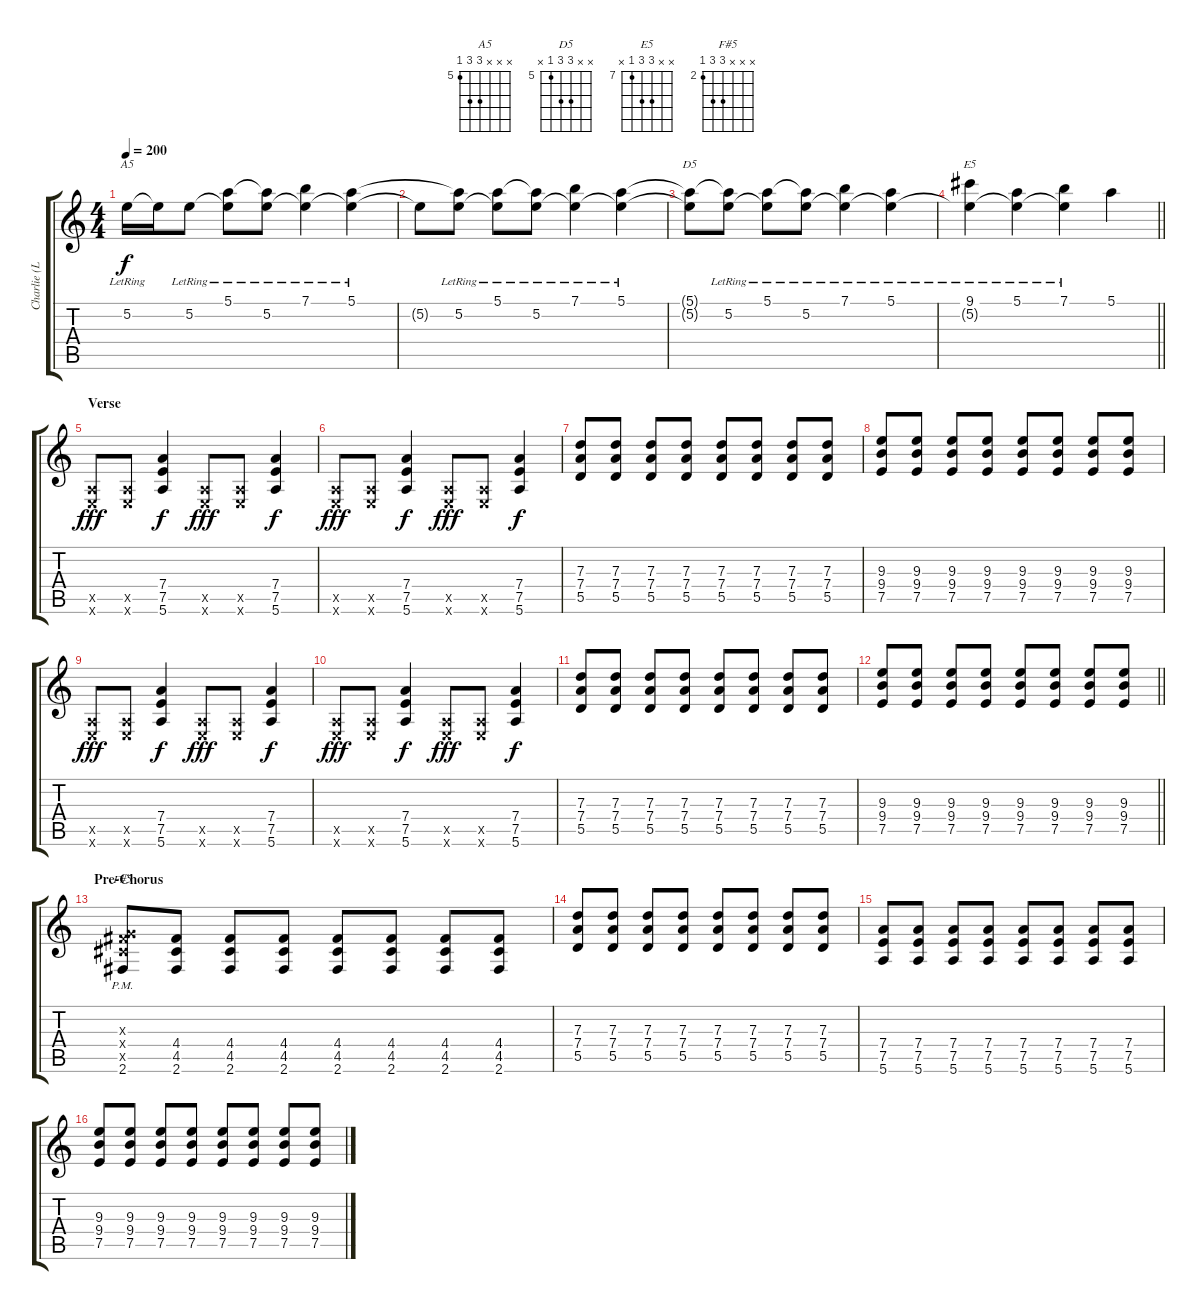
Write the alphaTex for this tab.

\track ("Charlie (Lead Guitar)" "Charlie (L") {instrument overdrivenguitar}
\staff {score tabs}
\tuning (E4 B3 G3 D3 A2 E2) {hide}
\chord ("A5" x x x 7 7 5) {firstfret 5}
\chord ("D5" x x 7 7 5 x) {firstfret 5}
\chord ("E5" x x 9 9 7 x) {firstfret 7}
\chord ("F#5" x x x 4 4 2) {firstfret 2}
\ts (4 4)
\tempo 200
\clef g2
\ks c
5.2{lr}.16{ch "A5" dy f} 5.2{t}.16 5.2{lr}.8 (5.1{lr} 5.2{t}).8 (5.1{t} 5.2{lr}).8 (7.1{lr} 5.2{t}).4 (5.1{lr} 5.2{t}).4 |
5.2{t}.8 (5.1{t} 5.2{lr}).8 (5.1{lr} 5.2{t}).8 (5.1{t} 5.2{lr}).8 (7.1{lr} 5.2{t}).4 (5.1{lr} 5.2{t}).4 |
(5.1{t} 5.2{t}).8{ch "D5"} (5.1{t} 5.2{lr}).8 (5.1{lr} 5.2{t}).8 (5.1{t} 5.2{lr}).8 (7.1{lr} 5.2{t}).4 (5.1{lr} 5.2{t}).4 |
\barLineRight lightlight
(9.1{lr} 5.2{t}).4{ch "E5"} (5.1{lr} 5.2{t}).4 (7.1{lr} 5.2{t}).4 5.1.4 |
\section ("" "Verse")
(0.5{x} 0.6{x}).8{dy fff} (0.5{x} 0.6{x}).8 (7.4 7.5 5.6).4{dy f} (0.5{x} 0.6{x}).8{dy fff} (0.5{x} 0.6{x}).8 (7.4 7.5 5.6).4{dy f} |
(0.5{x} 0.6{x}).8{dy fff} (0.5{x} 0.6{x}).8 (7.4 7.5 5.6).4{dy f} (0.5{x} 0.6{x}).8{dy fff} (0.5{x} 0.6{x}).8 (7.4 7.5 5.6).4{dy f} |
(7.3 7.4 5.5).8 (7.3 7.4 5.5).8 (7.3 7.4 5.5).8 (7.3 7.4 5.5).8 (7.3 7.4 5.5).8 (7.3 7.4 5.5).8 (7.3 7.4 5.5).8 (7.3 7.4 5.5).8 |
(9.3 9.4 7.5).8 (9.3 9.4 7.5).8 (9.3 9.4 7.5).8 (9.3 9.4 7.5).8 (9.3 9.4 7.5).8 (9.3 9.4 7.5).8 (9.3 9.4 7.5).8 (9.3 9.4 7.5).8 |
(0.5{x} 0.6{x}).8{dy fff} (0.5{x} 0.6{x}).8 (7.4 7.5 5.6).4{dy f} (0.5{x} 0.6{x}).8{dy fff} (0.5{x} 0.6{x}).8 (7.4 7.5 5.6).4{dy f} |
(0.5{x} 0.6{x}).8{dy fff} (0.5{x} 0.6{x}).8 (7.4 7.5 5.6).4{dy f} (0.5{x} 0.6{x}).8{dy fff} (0.5{x} 0.6{x}).8 (7.4 7.5 5.6).4{dy f} |
(7.3 7.4 5.5).8 (7.3 7.4 5.5).8 (7.3 7.4 5.5).8 (7.3 7.4 5.5).8 (7.3 7.4 5.5).8 (7.3 7.4 5.5).8 (7.3 7.4 5.5).8 (7.3 7.4 5.5).8 |
\barLineRight lightlight
(9.3 9.4 7.5).8 (9.3 9.4 7.5).8 (9.3 9.4 7.5).8 (9.3 9.4 7.5).8 (9.3 9.4 7.5).8 (9.3 9.4 7.5).8 (9.3 9.4 7.5).8 (9.3 9.4 7.5).8 |
\section ("" "Pre-Chorus")
(0.3{x} 4.4{x} 4.5{x} 2.6{pm}).8{ch "F#5"} (4.4 4.5 2.6).8 (4.4 4.5 2.6).8 (4.4 4.5 2.6).8 (4.4 4.5 2.6).8 (4.4 4.5 2.6).8 (4.4 4.5 2.6).8 (4.4 4.5 2.6).8 |
(7.3 7.4 5.5).8 (7.3 7.4 5.5).8 (7.3 7.4 5.5).8 (7.3 7.4 5.5).8 (7.3 7.4 5.5).8 (7.3 7.4 5.5).8 (7.3 7.4 5.5).8 (7.3 7.4 5.5).8 |
(7.4 7.5 5.6).8 (7.4 7.5 5.6).8 (7.4 7.5 5.6).8 (7.4 7.5 5.6).8 (7.4 7.5 5.6).8 (7.4 7.5 5.6).8 (7.4 7.5 5.6).8 (7.4 7.5 5.6).8 |
(9.3 9.4 7.5).8 (9.3 9.4 7.5).8 (9.3 9.4 7.5).8 (9.3 9.4 7.5).8 (9.3 9.4 7.5).8 (9.3 9.4 7.5).8 (9.3 9.4 7.5).8 (9.3 9.4 7.5).8
